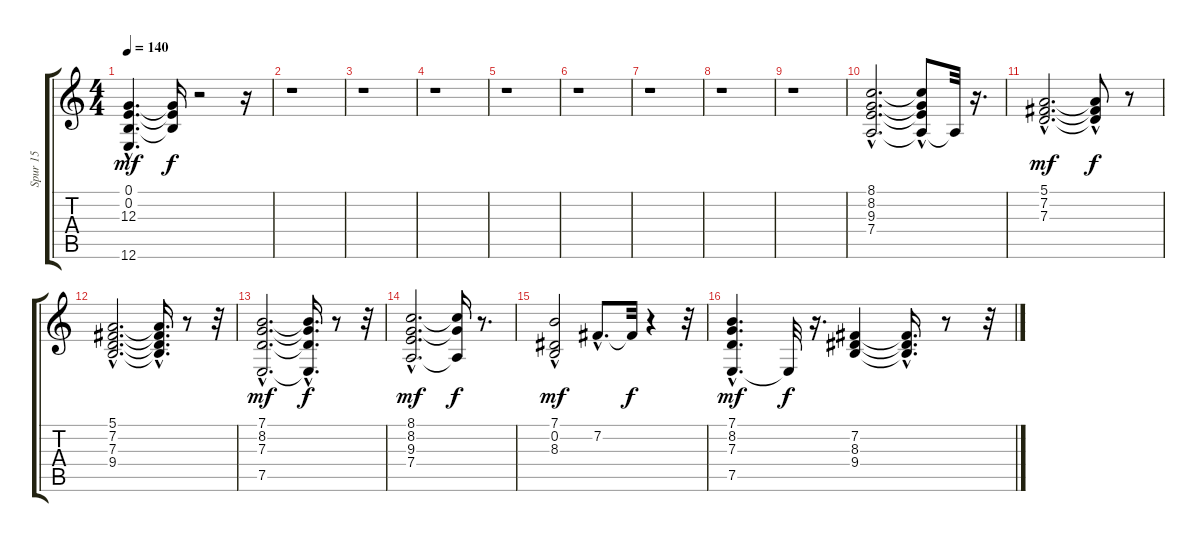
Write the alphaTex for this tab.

\track ("Spur 15" "Spur 15") {instrument electricpiano2}
\staff {score tabs}
\tuning (E4 B3 G3 D3 A2 E2) {hide}
\ts (4 4)
\tempo 140
\clef g2
\ks c
(0.1{hac} 0.2{hac} 12.3{hac} 12.6{hac}).4{d dy mf} (0.1{t} 0.2{t} 12.3{t}).16{dy f} r.2 r.16 |
r.1 |
r.1 |
r.1 |
r.1 |
r.1 |
r.1 |
r.1 |
r.1 |
(8.1{hac} 8.2{hac} 9.3{hac} 7.4{hac}).2{d} (8.1{t} 8.2{hac t} 9.3{hac t} 7.4{t}).8 7.4{t}.32 r.16{d} |
(5.1{hac} 7.2{hac} 7.3{hac}).2{d dy mf} (5.1{hac t} 7.2{t} 7.3{hac t}).8{dy f} r.8 |
(5.1{hac} 7.2{hac} 7.3{hac} 9.4{hac}).2{d} (5.1{hac t} 7.2{t} 7.3{t} 9.4{hac t}).16{d} r.8 r.32 |
(7.1{hac} 8.2{hac} 7.3{hac} 7.5{hac}).2{d dy mf} (7.1{hac t} 8.2{hac t} 7.3{t} 7.5{hac t}).16{d dy f} r.8 r.32 |
(8.1{hac} 8.2{hac} 9.3{hac} 7.4{hac}).2{d dy mf} (8.1{t} 8.2{t} 7.4{t}).16{dy f} r.8{d} |
(7.1{hac} 0.2{hac} 8.3{hac}).2{dy mf} 7.2{hac}.8{d} 7.2{t}.32{dy f} r.4 r.32 |
(7.1 8.2 7.3 7.5{hac}).4{d dy mf} 7.5{t}.32{dy f} r.16{d} (7.2 8.3 9.4).4 (7.2{hac t} 8.3{hac t} 9.4{hac t}).16{d} r.8 r.32
